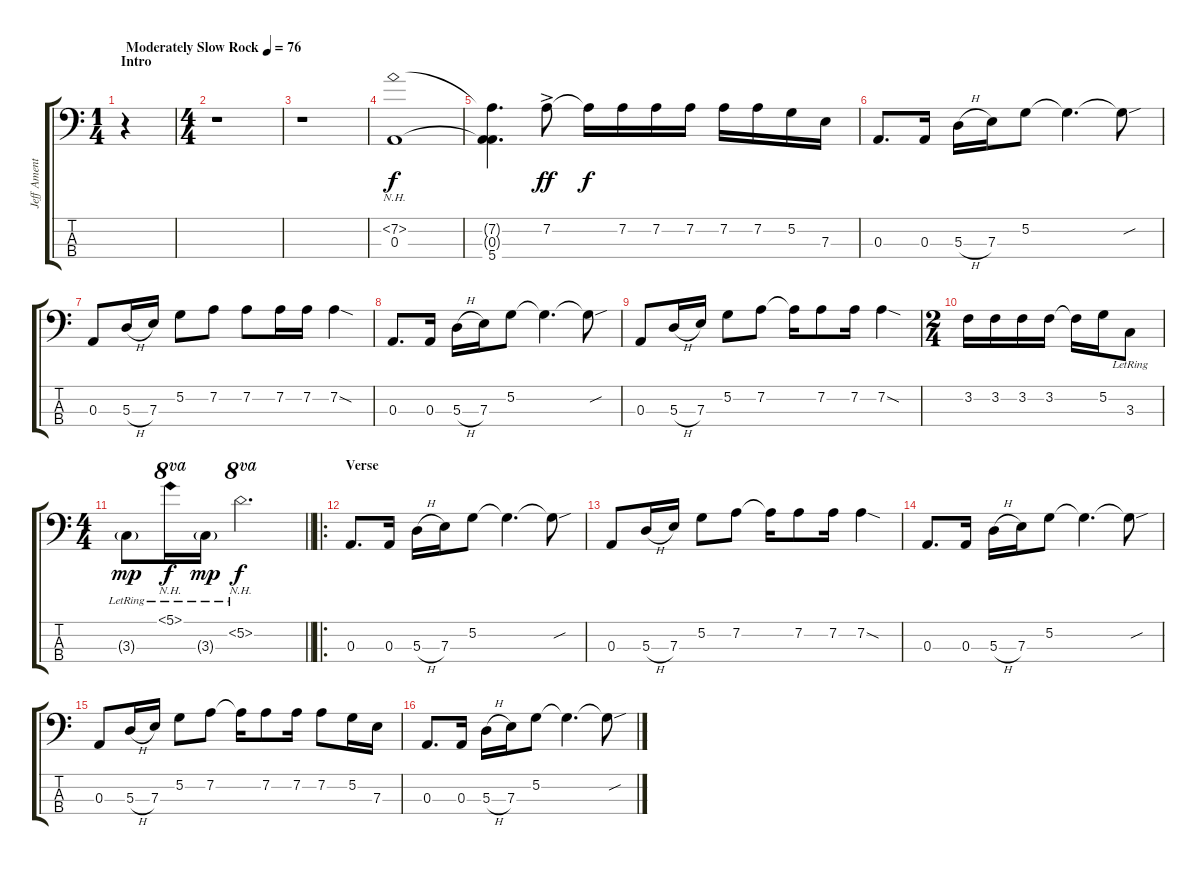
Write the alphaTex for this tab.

\track ("Jeff Ament - Bass" "Jeff Ament") {instrument electricbassfinger}
\staff {score tabs}
\tuning (G2 D2 A1 E1) {hide}
\ts (1 4)
\section ("" "Intro")
\tempo (76 "Moderately Slow Rock")
\clef f4
\ks c
r.4{dy f instrument electricbassfinger} |
\ts (4 4)
r.1 |
r.1 |
(7.2{nh} 0.3).1 |
(7.2{t} 0.3{t} 5.4).4{d} 7.2{ac}.8{dy ff} 7.2{t}.16{dy f} 7.2.16 7.2.16 7.2.16 7.2.16 7.2.16 5.2.16 7.3.16 |
0.3.8{d} 0.3.16 5.3{h}.16 7.3.16 5.2.8 5.2{t}.4{d} 5.2{sou t}.8 |
0.3.8 5.3{h}.16 7.3.16 5.2.8 7.2.8 7.2.8 7.2.16 7.2.16 7.2{sod}.4 |
0.3.8{d} 0.3.16 5.3{h}.16 7.3.16 5.2.8 5.2{t}.4{d} 5.2{sou t}.8 |
0.3.8 5.3{h}.16 7.3.16 5.2.8 7.2.8 7.2{t}.16 7.2.8 7.2.16 7.2{sod}.4 |
\ts (2 4)
3.2.16 3.2.16 3.2.16 3.2.16 3.2{t}.16 5.2.16 3.3{lr}.8 |
\ts (4 4)
\barLineRight lightlight
3.3{g lr}.8{dy mp} 5.1{nh lr}.16{ot 8va dy f} 3.3{g lr}.16{dy mp} 5.2{nh lr}.2{d ot 8va dy f} |
\ro
\section ("" "Verse")
0.3.8{d} 0.3.16 5.3{h}.16 7.3.16 5.2.8 5.2{t}.4{d} 5.2{sou t}.8 |
0.3.8 5.3{h}.16 7.3.16 5.2.8 7.2.8 7.2{t}.16 7.2.8 7.2.16 7.2{sod}.4 |
0.3.8{d} 0.3.16 5.3{h}.16 7.3.16 5.2.8 5.2{t}.4{d} 5.2{sou t}.8 |
0.3.8 5.3{h}.16 7.3.16 5.2.8 7.2.8 7.2{t}.16 7.2.8 7.2.16 7.2.8 5.2.16 7.3.16 |
0.3.8{d} 0.3.16 5.3{h}.16 7.3.16 5.2.8 5.2{t}.4{d} 5.2{sou t}.8
